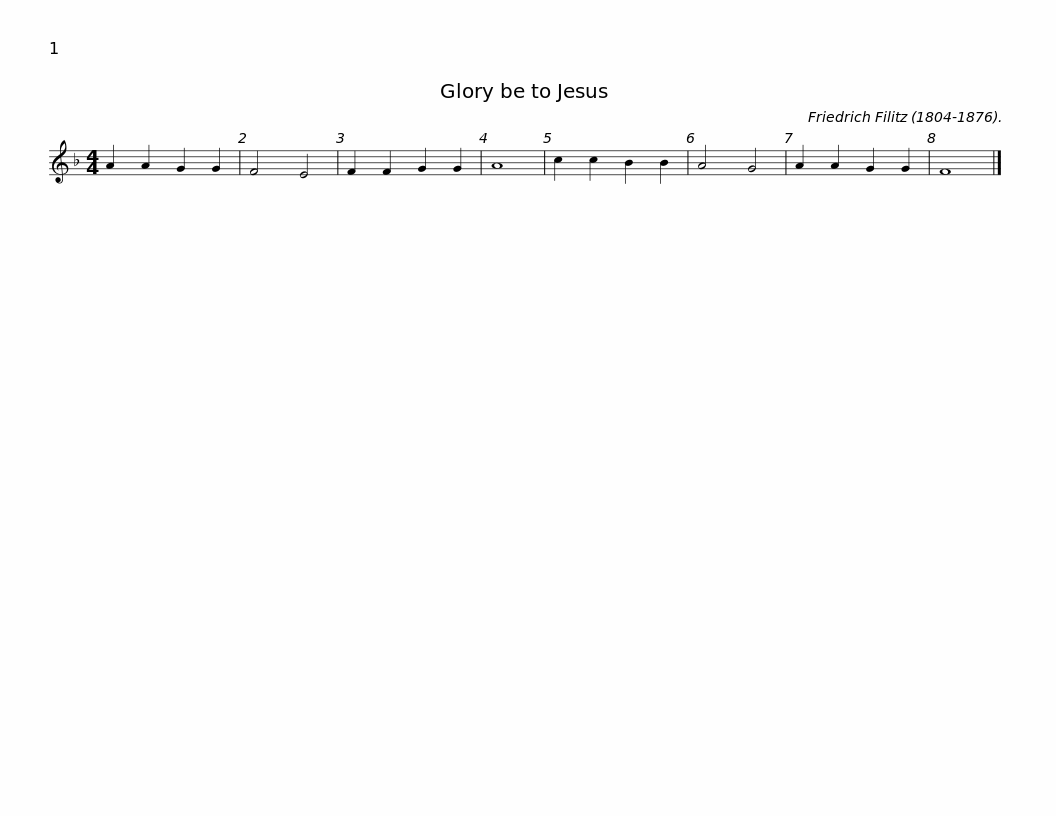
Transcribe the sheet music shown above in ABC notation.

X:1
L:1/8
M:4/4
I:linebreak $
K:F
V:1 treble
V:1
 A2 A2 G2 G2 | F4 E4 | F2 F2 G2 G2 | A8 | c2 c2 B2 B2 | %5
 A4 G4 | A2 A2 G2 G2 | F8 |] %8
